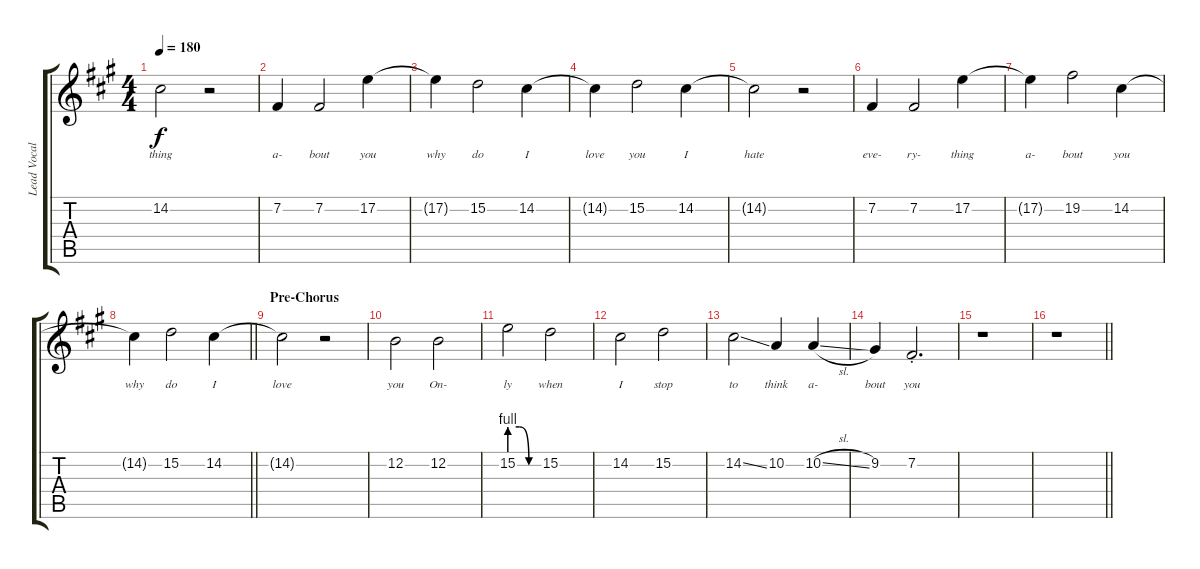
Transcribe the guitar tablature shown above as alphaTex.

\track ("Lead Vocal (Adam Gontier)" "Lead Vocal") {instrument acousticguitarsteel}
\staff {score tabs}
\tuning (E4 B2 G3 D3 A2 E2) {hide}
\ts (4 4)
\tempo 180
\clef g2
\ks f#minor
14.2{t}.2{lyrics (0 "thing") lyrics (1 "") lyrics (2 "") lyrics (3 "") lyrics (4 "") dy f} r.2 |
7.2.4{lyrics (0 "a-") lyrics (1 "") lyrics (2 "") lyrics (3 "") lyrics (4 "")} 7.2.2{lyrics (0 "bout") lyrics (1 "") lyrics (2 "") lyrics (3 "") lyrics (4 "")} 17.2.4{lyrics (0 "you") lyrics (1 "") lyrics (2 "") lyrics (3 "") lyrics (4 "")} |
17.2{t}.4{lyrics (0 "why") lyrics (1 "") lyrics (2 "") lyrics (3 "") lyrics (4 "")} 15.2.2{lyrics (0 "do") lyrics (1 "") lyrics (2 "") lyrics (3 "") lyrics (4 "")} 14.2.4{lyrics (0 "I") lyrics (1 "") lyrics (2 "") lyrics (3 "") lyrics (4 "")} |
14.2{t}.4{lyrics (0 "love") lyrics (1 "") lyrics (2 "") lyrics (3 "") lyrics (4 "")} 15.2.2{lyrics (0 "you") lyrics (1 "") lyrics (2 "") lyrics (3 "") lyrics (4 "")} 14.2.4{lyrics (0 "I") lyrics (1 "") lyrics (2 "") lyrics (3 "") lyrics (4 "")} |
14.2{t}.2{lyrics (0 "hate") lyrics (1 "") lyrics (2 "") lyrics (3 "") lyrics (4 "")} r.2 |
7.2.4{lyrics (0 "eve-") lyrics (1 "") lyrics (2 "") lyrics (3 "") lyrics (4 "")} 7.2.2{lyrics (0 "ry-") lyrics (1 "") lyrics (2 "") lyrics (3 "") lyrics (4 "")} 17.2.4{lyrics (0 "thing") lyrics (1 "") lyrics (2 "") lyrics (3 "") lyrics (4 "")} |
17.2{t}.4{lyrics (0 "a-") lyrics (1 "") lyrics (2 "") lyrics (3 "") lyrics (4 "")} 19.2.2{lyrics (0 "bout") lyrics (1 "") lyrics (2 "") lyrics (3 "") lyrics (4 "")} 14.2.4{lyrics (0 "you") lyrics (1 "") lyrics (2 "") lyrics (3 "") lyrics (4 "")} |
\barLineRight lightlight
14.2{t}.4{lyrics (0 "why") lyrics (1 "") lyrics (2 "") lyrics (3 "") lyrics (4 "")} 15.2.2{lyrics (0 "do") lyrics (1 "") lyrics (2 "") lyrics (3 "") lyrics (4 "")} 14.2.4{lyrics (0 "I") lyrics (1 "") lyrics (2 "") lyrics (3 "") lyrics (4 "")} |
\section ("" "Pre-Chorus")
14.2{t}.2{lyrics (0 "love") lyrics (1 "") lyrics (2 "") lyrics (3 "") lyrics (4 "")} r.2 |
12.2.2{lyrics (0 "you") lyrics (1 "") lyrics (2 "") lyrics (3 "") lyrics (4 "")} 12.2.2{lyrics (0 "On-") lyrics (1 "") lyrics (2 "") lyrics (3 "") lyrics (4 "")} |
15.2{be (custom 0 4 20 4 40 0 60 0)}.2{lyrics (0 "ly") lyrics (1 "") lyrics (2 "") lyrics (3 "") lyrics (4 "")} 15.2.2{lyrics (0 "when") lyrics (1 "") lyrics (2 "") lyrics (3 "") lyrics (4 "")} |
14.2.2{lyrics (0 "I") lyrics (1 "") lyrics (2 "") lyrics (3 "") lyrics (4 "")} 15.2.2{lyrics (0 "stop") lyrics (1 "") lyrics (2 "") lyrics (3 "") lyrics (4 "")} |
14.2{ss}.2{lyrics (0 "to") lyrics (1 "") lyrics (2 "") lyrics (3 "") lyrics (4 "")} 10.2.4{lyrics (0 "think") lyrics (1 "") lyrics (2 "") lyrics (3 "") lyrics (4 "")} 10.2{sl}.4{lyrics (0 "a-") lyrics (1 "") lyrics (2 "") lyrics (3 "") lyrics (4 "")} |
9.2.4{lyrics (0 "bout") lyrics (1 "") lyrics (2 "") lyrics (3 "") lyrics (4 "")} 7.2{st}.2{d lyrics (0 "you") lyrics (1 "") lyrics (2 "") lyrics (3 "") lyrics (4 "")} |
r.1 |
\barLineRight lightlight
r.1
